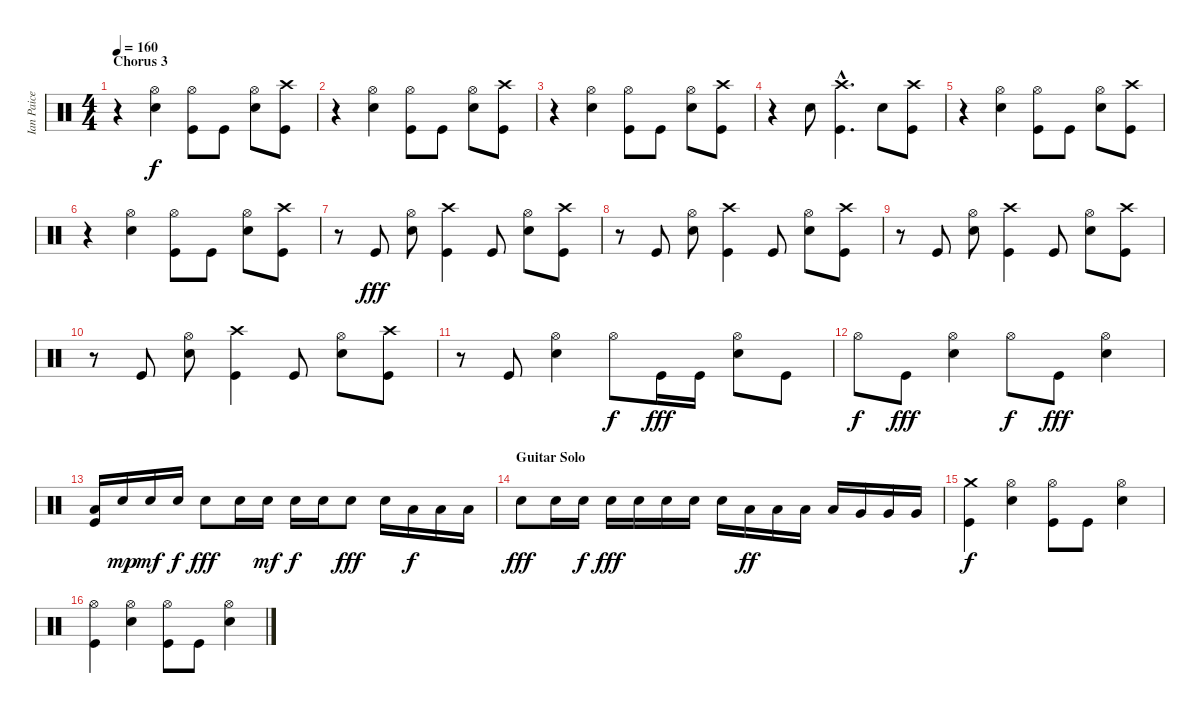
\track ("Ian Paice" "Ian Paice") {instrument percussion}
\staff {score}
\articulation defaults
\ts (4 4)
\section ("" "Chorus 3")
\tempo 160
\clef neutral
\ks c
r.4{dy fff} ("Hi-Hat (open)" "Electric Snare (hit)").4{dy f} ("Hi-Hat (open)" "Kick (hit)").8 "Kick (hit)".8 ("Hi-Hat (open)" "Electric Snare (hit)").8 ("Crash high (hit)" "Kick (hit)").8 |
r.4 ("Hi-Hat (open)" "Electric Snare (hit)").4 ("Hi-Hat (open)" "Kick (hit)").8 "Kick (hit)".8 ("Hi-Hat (open)" "Electric Snare (hit)").8 ("Crash high (hit)" "Kick (hit)").8 |
r.4 ("Hi-Hat (open)" "Electric Snare (hit)").4 ("Hi-Hat (open)" "Kick (hit)").8 "Kick (hit)".8 ("Hi-Hat (open)" "Electric Snare (hit)").8 ("Crash high (hit)" "Kick (hit)").8 |
r.4 "Electric Snare (hit)".8 ("Crash high (hit)"{hac} "Kick (hit)"{hac}).4{d} "Electric Snare (hit)".8 ("Crash high (hit)" "Kick (hit)").8 |
r.4 ("Hi-Hat (open)" "Electric Snare (hit)").4 ("Hi-Hat (open)" "Kick (hit)").8 "Kick (hit)".8 ("Hi-Hat (open)" "Electric Snare (hit)").8 ("Crash high (hit)" "Kick (hit)").8 |
r.4 ("Hi-Hat (open)" "Electric Snare (hit)").4 ("Hi-Hat (open)" "Kick (hit)").8 "Kick (hit)".8 ("Hi-Hat (open)" "Electric Snare (hit)").8 ("Crash high (hit)" "Kick (hit)").8 |
r.8 "Kick (hit)".8{dy fff} ("Hi-Hat (open)" "Electric Snare (hit)").8 ("Crash high (hit)" "Kick (hit)").4 "Kick (hit)".8 ("Hi-Hat (open)" "Electric Snare (hit)").8 ("Crash high (hit)" "Kick (hit)").8 |
r.8 "Kick (hit)".8 ("Hi-Hat (open)" "Electric Snare (hit)").8 ("Crash high (hit)" "Kick (hit)").4 "Kick (hit)".8 ("Hi-Hat (open)" "Electric Snare (hit)").8 ("Crash high (hit)" "Kick (hit)").8 |
r.8 "Kick (hit)".8 ("Hi-Hat (open)" "Electric Snare (hit)").8 ("Crash high (hit)" "Kick (hit)").4 "Kick (hit)".8 ("Hi-Hat (open)" "Electric Snare (hit)").8 ("Crash high (hit)" "Kick (hit)").8 |
r.8 "Kick (hit)".8 ("Hi-Hat (open)" "Electric Snare (hit)").8 ("Crash high (hit)" "Kick (hit)").4 "Kick (hit)".8 ("Hi-Hat (open)" "Electric Snare (hit)").8 ("Crash high (hit)" "Kick (hit)").8 |
r.8 "Kick (hit)".8 ("Hi-Hat (open)" "Electric Snare (hit)").4 "Hi-Hat (open)".8{dy f} "Kick (hit)".16{dy fff} "Kick (hit)".16 ("Hi-Hat (open)" "Electric Snare (hit)").8 "Kick (hit)".8 |
"Hi-Hat (open)".8{dy f} "Kick (hit)".8{dy fff} ("Hi-Hat (open)" "Electric Snare (hit)").4 "Hi-Hat (open)".8{dy f} "Kick (hit)".8{dy fff} ("Hi-Hat (open)" "Electric Snare (hit)").4 |
("Kick (hit)" "Low Tom (hit)").16 "Electric Snare (hit)".16{dy mp} "Electric Snare (hit)".16{dy mf} "Electric Snare (hit)".16{dy f} "Electric Snare (hit)".8{dy fff} "Electric Snare (hit)".16 "Electric Snare (hit)".16{dy mf} "Electric Snare (hit)".16{dy f} "Electric Snare (hit)".16 "Electric Snare (hit)".8{dy fff} "Electric Snare (hit)".16 "Low Tom (hit)".16{dy f} "Low Tom (hit)".16 "Low Tom (hit)".16 |
\section ("" "Guitar Solo")
"Electric Snare (hit)".8{dy fff} "Electric Snare (hit)".16 "Electric Snare (hit)".16{dy f} "Electric Snare (hit)".16{dy fff} "Electric Snare (hit)".16 "Electric Snare (hit)".16 "Electric Snare (hit)".16 "Electric Snare (hit)".16 "Low Tom (hit)".16{dy ff} "Low Tom (hit)".16 "Low Tom (hit)".16 "Low Tom (hit)".16 "Very Low Tom (hit)".16 "Very Low Tom (hit)".16 "Very Low Tom (hit)".16 |
("Crash medium (hit)" "Kick (hit)").4{dy f} ("Hi-Hat (open)" "Electric Snare (hit)").4 ("Hi-Hat (open)" "Kick (hit)").8 "Kick (hit)".8 ("Hi-Hat (open)" "Electric Snare (hit)").4 |
("Hi-Hat (open)" "Kick (hit)").4 ("Hi-Hat (open)" "Electric Snare (hit)").4 ("Hi-Hat (open)" "Kick (hit)").8 "Kick (hit)".8 ("Hi-Hat (open)" "Electric Snare (hit)").4
